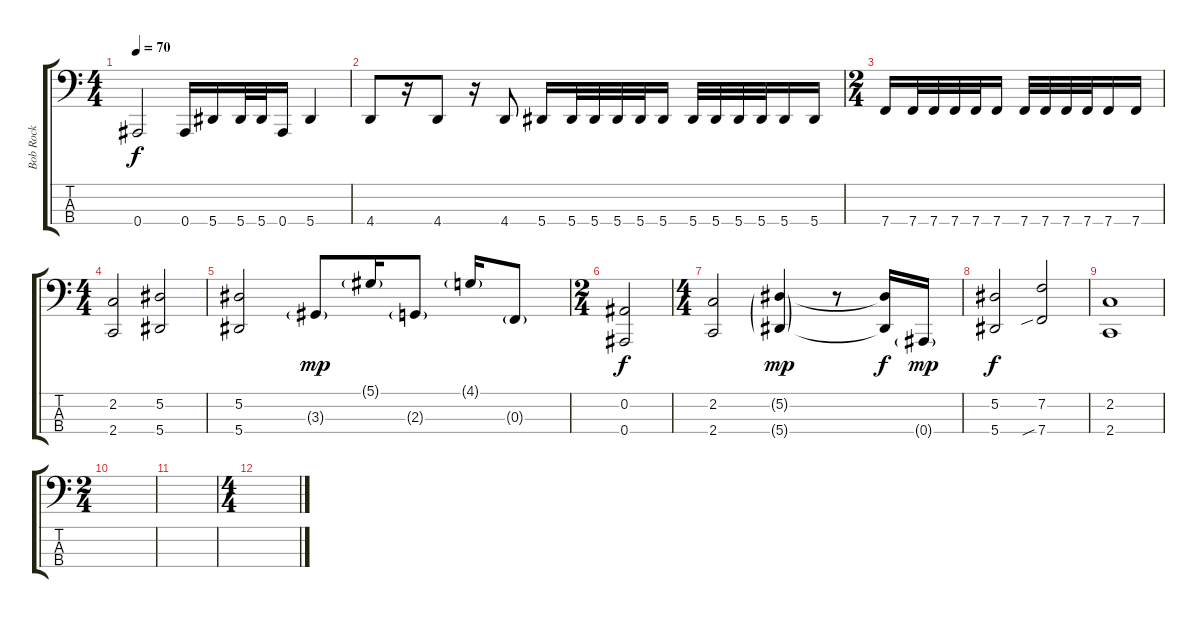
\track ("Bob Rock" "Bob Rock") {instrument electricbasspick}
\staff {score tabs}
\tuning (Eb2 Bb1 F1 Bb0) {hide}
\ts (4 4)
\tempo 70
\clef f4
\ks c
0.4.2{dy f} 0.4.16 5.4.16 5.4.32 5.4.32 0.4.16 5.4.4 |
4.4.8 r.16 4.4.8 r.16 4.4.8 5.4.16 5.4.32 5.4.32 5.4.32 5.4.32 5.4.16 5.4.32 5.4.32 5.4.32 5.4.32 5.4.16 5.4.16 |
\ts (2 4)
7.4.16 7.4.32 7.4.32 7.4.32 7.4.32 7.4.16 7.4.32 7.4.32 7.4.32 7.4.32 7.4.16 7.4.16 |
\ts (4 4)
(2.2 2.4).2 (5.2 5.4).2 |
(5.2 5.4).2 3.3{g}.8{dy mp} 5.1{g}.16 2.3{g}.8 4.1{g}.16 0.3{g}.8 |
\ts (2 4)
(0.2 0.4).2{dy f} |
\ts (4 4)
(2.2 2.4).2 (5.2{g} 5.4{g}).4{dy mp} r.8 (5.2{t} 5.4{t}).16{dy f} 0.4{g}.16{dy mp} |
(5.2 5.4).2{dy f} (7.2 7.4{sib}).2 |
(2.2 2.4).1 |
\ts (2 4)
|
|
\ts (4 4)
